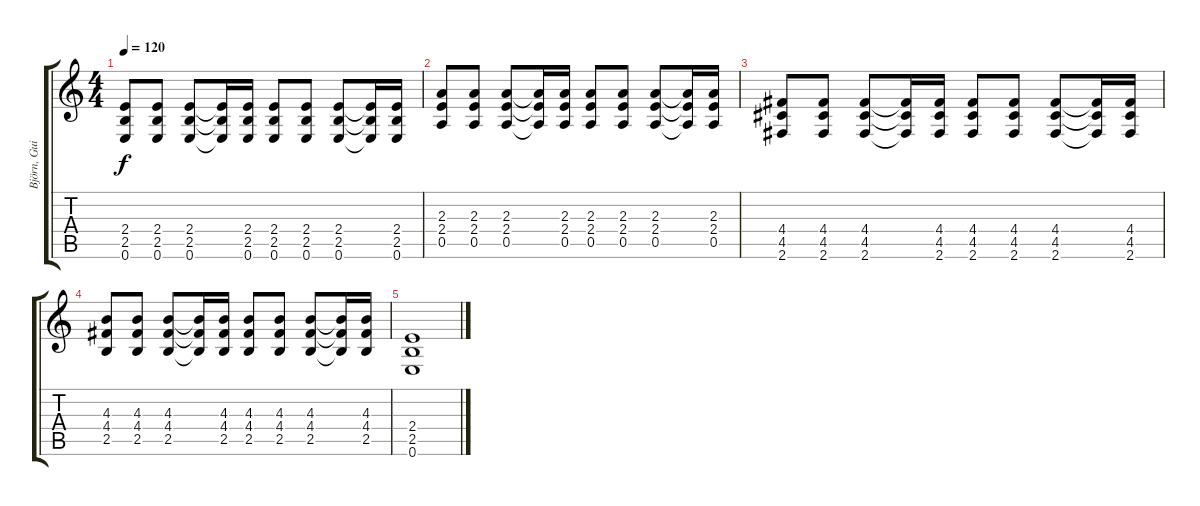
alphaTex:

\track ("Björn, Guitar" "Björn, Gui") {instrument acousticguitarnylon}
\staff {score tabs}
\tuning (E4 B3 G3 D3 A2 E2) {hide}
\ts (4 4)
\tempo 120
\clef g2
\ks c
(2.4 2.5 0.6).8{dy f} (2.4 2.5 0.6).8 (2.4 2.5 0.6).8 (2.4{t} 2.5{t} 0.6{t}).16 (2.4 2.5 0.6).16 (2.4 2.5 0.6).8 (2.4 2.5 0.6).8 (2.4 2.5 0.6).8 (2.4{t} 2.5{t} 0.6{t}).16 (2.4 2.5 0.6).16 |
(2.3 2.4 0.5).8 (2.3 2.4 0.5).8 (2.3 2.4 0.5).8 (2.3{t} 2.4{t} 0.5{t}).16 (2.3 2.4 0.5).16 (2.3 2.4 0.5).8 (2.3 2.4 0.5).8 (2.3 2.4 0.5).8 (2.3{t} 2.4{t} 0.5{t}).16 (2.3 2.4 0.5).16 |
(4.4 4.5 2.6).8 (4.4 4.5 2.6).8 (4.4 4.5 2.6).8 (4.4{t} 4.5{t} 2.6{t}).16 (4.4 4.5 2.6).16 (4.4 4.5 2.6).8 (4.4 4.5 2.6).8 (4.4 4.5 2.6).8 (4.4{t} 4.5{t} 2.6{t}).16 (4.4 4.5 2.6).16 |
(4.3 4.4 2.5).8 (4.3 4.4 2.5).8 (4.3 4.4 2.5).8 (4.3{t} 4.4{t} 2.5{t}).16 (4.3 4.4 2.5).16 (4.3 4.4 2.5).8 (4.3 4.4 2.5).8 (4.3 4.4 2.5).8 (4.3{t} 4.4{t} 2.5{t}).16 (4.3 4.4 2.5).16 |
(2.4 2.5 0.6).1
